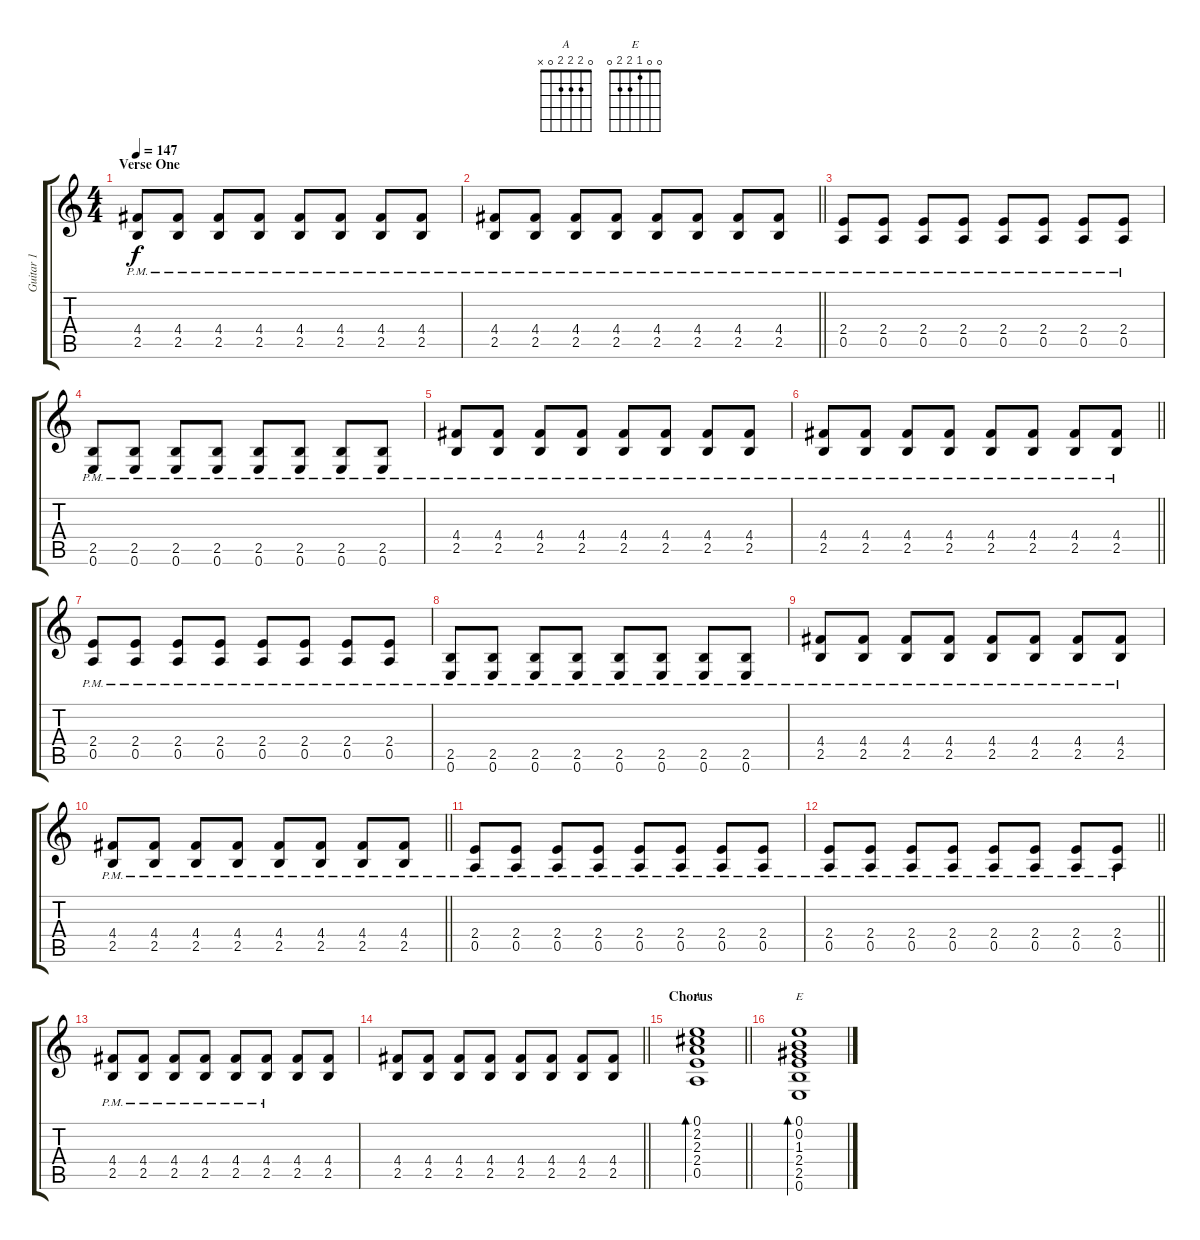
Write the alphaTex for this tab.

\track ("Guitar 1" "Guitar 1") {instrument overdrivenguitar}
\staff {score tabs}
\tuning (E4 B3 G3 D3 A2 E2) {hide}
\chord ("A" 0 2 2 2 0 x)
\chord ("E" 0 0 1 2 2 0)
\ts (4 4)
\section ("" "Verse One")
\tempo 147
\clef g2
\ks c
(4.4{pm} 2.5{pm}).8{dy f} (4.4{pm} 2.5{pm}).8 (4.4{pm} 2.5{pm}).8 (4.4{pm} 2.5{pm}).8 (4.4{pm} 2.5{pm}).8 (4.4{pm} 2.5{pm}).8 (4.4{pm} 2.5{pm}).8 (4.4{pm} 2.5{pm}).8 |
\barLineRight lightlight
(4.4{pm} 2.5{pm}).8 (4.4{pm} 2.5{pm}).8 (4.4{pm} 2.5{pm}).8 (4.4{pm} 2.5{pm}).8 (4.4{pm} 2.5{pm}).8 (4.4{pm} 2.5{pm}).8 (4.4{pm} 2.5{pm}).8 (4.4{pm} 2.5{pm}).8 |
(2.4{pm} 0.5{pm}).8 (2.4{pm} 0.5{pm}).8 (2.4{pm} 0.5{pm}).8 (2.4{pm} 0.5{pm}).8 (2.4{pm} 0.5{pm}).8 (2.4{pm} 0.5{pm}).8 (2.4{pm} 0.5{pm}).8 (2.4{pm} 0.5{pm}).8 |
(2.5{pm} 0.6{pm}).8 (2.5{pm} 0.6{pm}).8 (2.5{pm} 0.6{pm}).8 (2.5{pm} 0.6{pm}).8 (2.5{pm} 0.6{pm}).8 (2.5{pm} 0.6{pm}).8 (2.5{pm} 0.6{pm}).8 (2.5{pm} 0.6{pm}).8 |
(4.4{pm} 2.5{pm}).8 (4.4{pm} 2.5{pm}).8 (4.4{pm} 2.5{pm}).8 (4.4{pm} 2.5{pm}).8 (4.4{pm} 2.5{pm}).8 (4.4{pm} 2.5{pm}).8 (4.4{pm} 2.5{pm}).8 (4.4{pm} 2.5{pm}).8 |
\barLineRight lightlight
(4.4{pm} 2.5{pm}).8 (4.4{pm} 2.5{pm}).8 (4.4{pm} 2.5{pm}).8 (4.4{pm} 2.5{pm}).8 (4.4{pm} 2.5{pm}).8 (4.4{pm} 2.5{pm}).8 (4.4{pm} 2.5{pm}).8 (4.4{pm} 2.5{pm}).8 |
(2.4{pm} 0.5{pm}).8 (2.4{pm} 0.5{pm}).8 (2.4{pm} 0.5{pm}).8 (2.4{pm} 0.5{pm}).8 (2.4{pm} 0.5{pm}).8 (2.4{pm} 0.5{pm}).8 (2.4{pm} 0.5{pm}).8 (2.4{pm} 0.5{pm}).8 |
(2.5{pm} 0.6{pm}).8 (2.5{pm} 0.6{pm}).8 (2.5{pm} 0.6{pm}).8 (2.5{pm} 0.6{pm}).8 (2.5{pm} 0.6{pm}).8 (2.5{pm} 0.6{pm}).8 (2.5{pm} 0.6{pm}).8 (2.5{pm} 0.6{pm}).8 |
(4.4{pm} 2.5{pm}).8 (4.4{pm} 2.5{pm}).8 (4.4{pm} 2.5{pm}).8 (4.4{pm} 2.5{pm}).8 (4.4{pm} 2.5{pm}).8 (4.4{pm} 2.5{pm}).8 (4.4{pm} 2.5{pm}).8 (4.4{pm} 2.5{pm}).8 |
\barLineRight lightlight
(4.4{pm} 2.5{pm}).8 (4.4{pm} 2.5{pm}).8 (4.4{pm} 2.5{pm}).8 (4.4{pm} 2.5{pm}).8 (4.4{pm} 2.5{pm}).8 (4.4{pm} 2.5{pm}).8 (4.4{pm} 2.5{pm}).8 (4.4{pm} 2.5{pm}).8 |
(2.4{pm} 0.5{pm}).8 (2.4{pm} 0.5{pm}).8 (2.4{pm} 0.5{pm}).8 (2.4{pm} 0.5{pm}).8 (2.4{pm} 0.5{pm}).8 (2.4{pm} 0.5{pm}).8 (2.4{pm} 0.5{pm}).8 (2.4{pm} 0.5{pm}).8 |
\barLineRight lightlight
(2.4{pm} 0.5{pm}).8 (2.4{pm} 0.5{pm}).8 (2.4{pm} 0.5{pm}).8 (2.4{pm} 0.5{pm}).8 (2.4{pm} 0.5{pm}).8 (2.4{pm} 0.5{pm}).8 (2.4{pm} 0.5{pm}).8 (2.4{pm} 0.5{pm}).8 |
(4.4{pm} 2.5{pm}).8 (4.4{pm} 2.5{pm}).8 (4.4{pm} 2.5{pm}).8 (4.4{pm} 2.5{pm}).8 (4.4{pm} 2.5{pm}).8 (4.4{pm} 2.5{pm}).8 (4.4 2.5).8 (4.4 2.5).8 |
\barLineRight lightlight
(4.4 2.5).8 (4.4 2.5).8 (4.4 2.5).8 (4.4 2.5).8 (4.4 2.5).8 (4.4 2.5).8 (4.4 2.5).8 (4.4 2.5).8 |
\section ("" "Chorus")
\barLineRight lightlight
(0.1 2.2 2.3 2.4 0.5).1{bd 240 ch "A"} |
(0.1 0.2 1.3 2.4 2.5 0.6).1{bd 240 ch "E"}
